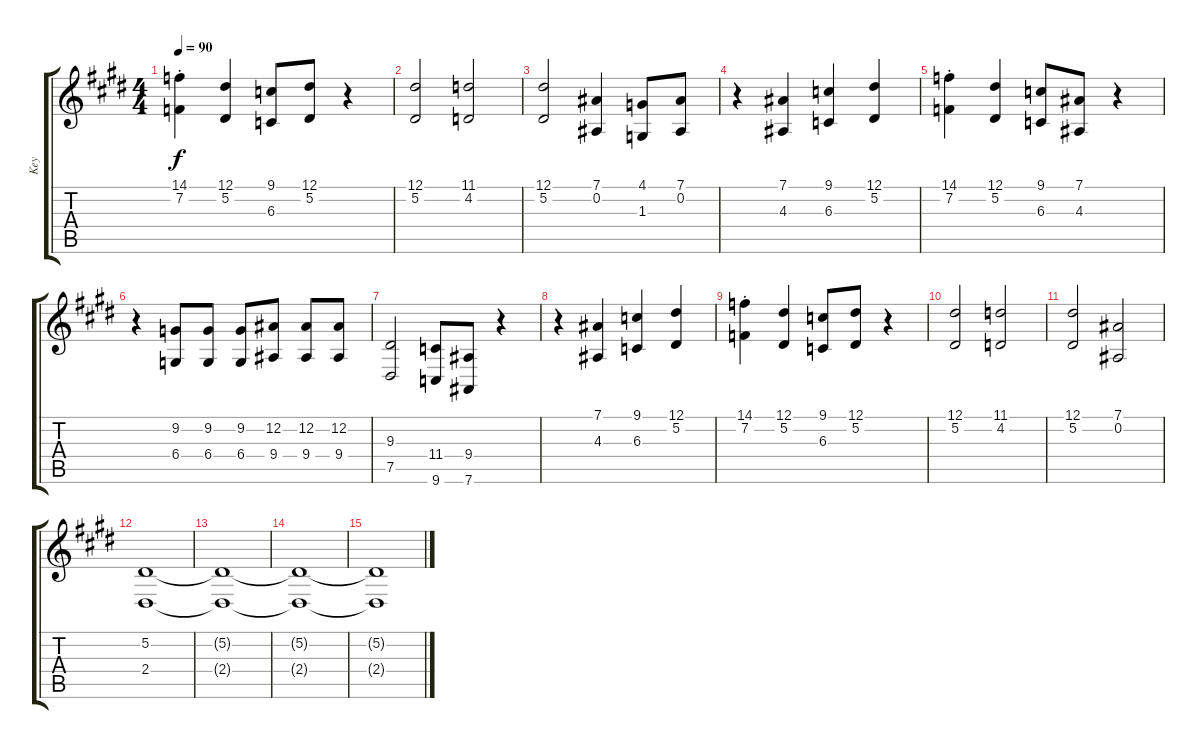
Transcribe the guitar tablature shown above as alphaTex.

\track ("Key" "Key") {instrument synthstrings1}
\staff {score tabs}
\tuning (Eb4 Bb3 Gb3 Db3 Ab2 Eb2) {hide}
\ts (4 4)
\tempo 90
\clef g2
\ks e
(14.1 7.2{st}).4{dy f} (12.1 5.2).4 (9.1 6.3).8 (12.1 5.2).8 r.4 |
(12.1 5.2).2 (11.1 4.2).2 |
(12.1 5.2).2 (7.1 0.2).4 (4.1 1.3).8 (7.1 0.2).8 |
r.4 (7.1 4.3).4 (9.1 6.3).4 (12.1 5.2).4 |
(14.1 7.2{st}).4 (12.1 5.2).4 (9.1 6.3).8 (7.1 4.3).8 r.4 |
r.4 (9.2 6.4).8 (9.2 6.4).8 (9.2 6.4).8 (12.2 9.4).8 (12.2 9.4).8 (12.2 9.4).8 |
(9.3 7.5).2 (11.4 9.6).8 (9.4 7.6).8 r.4 |
r.4 (7.1 4.3).4 (9.1 6.3).4 (12.1 5.2).4 |
(14.1 7.2{st}).4 (12.1 5.2).4 (9.1 6.3).8 (12.1 5.2).8 r.4 |
(12.1 5.2).2 (11.1 4.2).2 |
(12.1 5.2).2 (7.1 0.2).2 |
(5.2 2.4).1{volume 0} |
(5.2{t} 2.4{t}).1 |
(5.2{t} 2.4{t}).1 |
(5.2{t} 2.4{t}).1
